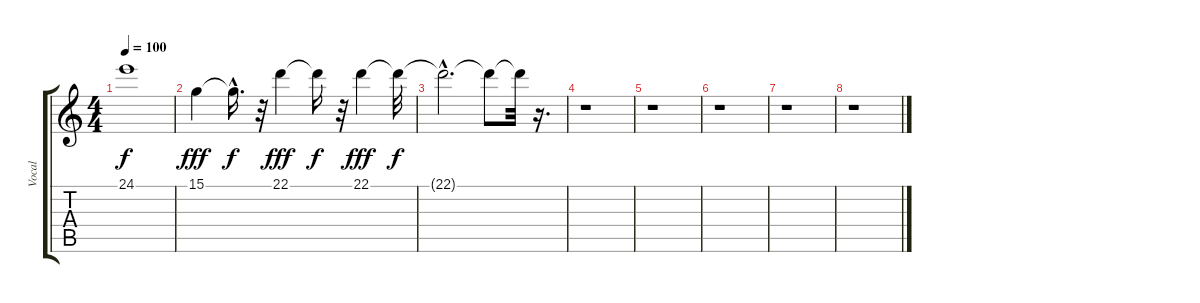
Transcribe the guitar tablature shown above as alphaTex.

\track ("Vocal" "Vocal") {instrument flute}
\staff {score tabs}
\tuning (E4 B3 G3 D3 A2 E2) {hide}
\ts (4 4)
\tempo 100
\clef g2
\ks c
24.1{t}.1{dy f} |
15.1.4{dy fff} 15.1{hac t}.16{d dy f} r.32 22.1.4{dy fff} 22.1{t}.16{dy f} r.32 22.1.4{dy fff} 22.1{t}.32{dy f} |
22.1{hac t}.2{d} 22.1{t}.8 22.1{t}.32 r.16{d} |
r.1 |
r.1 |
r.1 |
r.1 |
r.1
